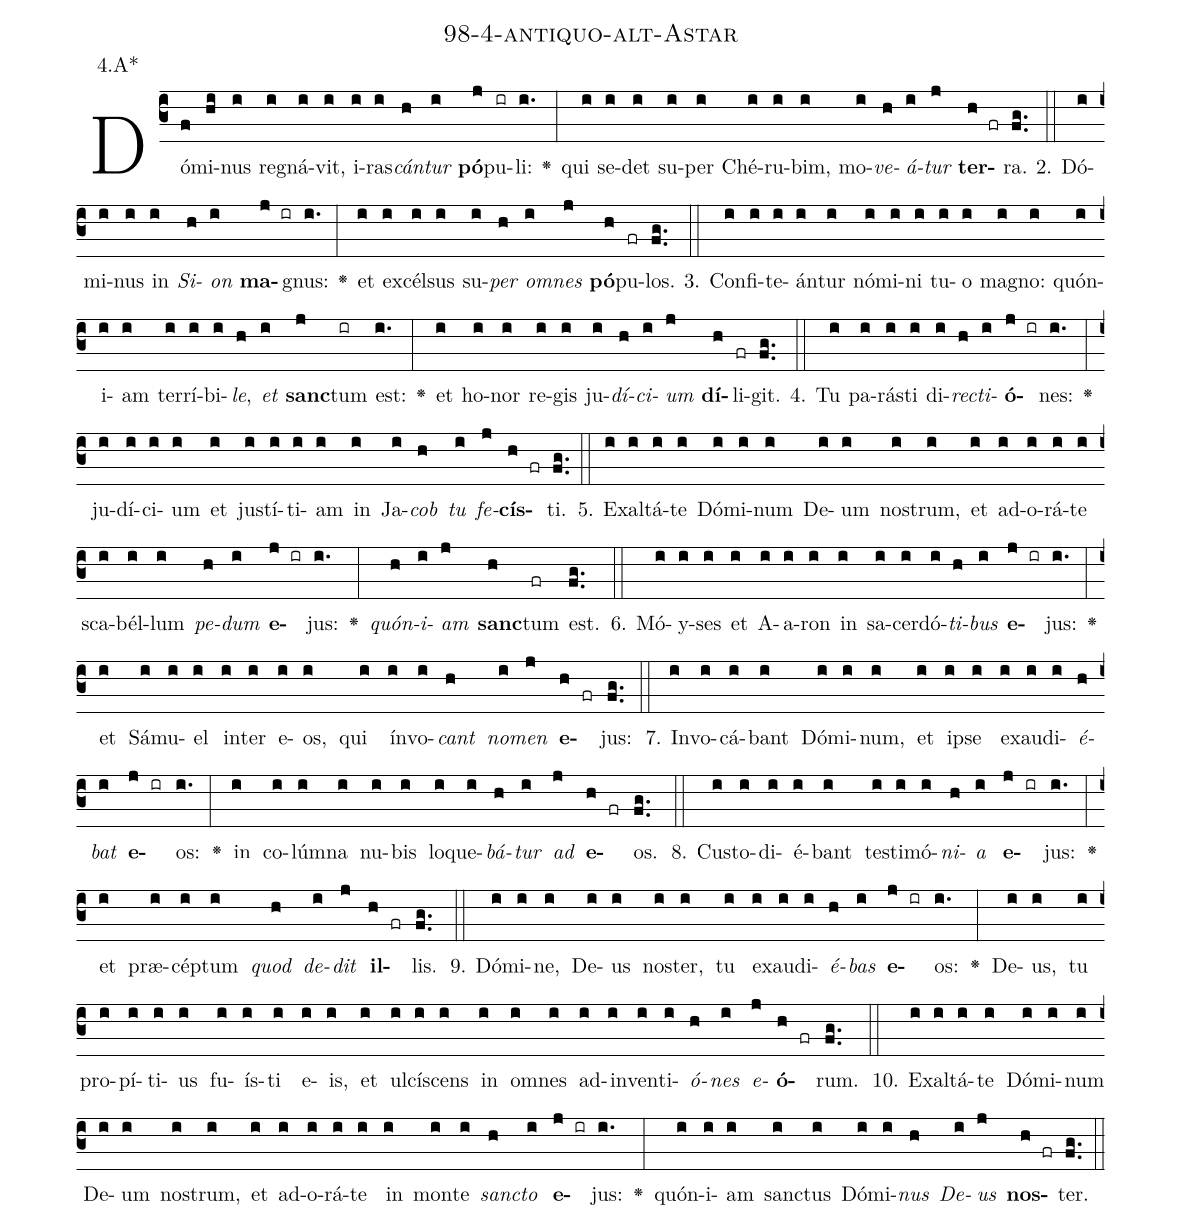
name: 98-4-antiquo-alt-Astar;
annotation: 4.A*;
%%
(c3)Dó(f)mi(hi)nus(i) re(i)gná(i)vit,(i) i(i)ras(i)<i>cán</i>(h)<i>tur</i>(i) <b>pó</b>(j)pu(ir)li:(i.) <v>\greheightstar</v>(:) qui(i) se(i)det(i) su(i)per(i) Ché(i)ru(i)bim,(i) mo(i)<i>ve</i>(h)<i>á</i>(i)<i>tur</i>(j) <b>ter</b>(h fr)ra.(fg..) (::)
2. Dó(i)mi(i)nus(i) in(i) <i>Si</i>(h)<i>on</i>(i) <b>ma</b>(j ir)gnus:(i.) <v>\greheightstar</v>(:) et(i) ex(i)cél(i)sus(i) su(i)<i>per</i>(h) <i>om</i>(i)<i>nes</i>(j) <b>pó</b>(h)pu(fr)los.(fg..) (::)
3. Con(i)fi(i)te(i)án(i)tur(i) nó(i)mi(i)ni(i) tu(i)o(i) ma(i)gno:(i) quón(i)i(i)am(i) ter(i)rí(i)bi(i)<i>le</i>,(h) <i>et</i>(i) <b>sanc</b>(j)tum(ir) est:(i.) <v>\greheightstar</v>(:) et(i) ho(i)nor(i) re(i)gis(i) ju(i)<i>dí</i>(h)<i>ci</i>(i)<i>um</i>(j) <b>dí</b>(h)li(fr)git.(fg..) (::)
4. Tu(i) pa(i)rás(i)ti(i) di(i)<i>rec</i>(h)<i>ti</i>(i)<b>ó</b>(j ir)nes:(i.) <v>\greheightstar</v>(:) ju(i)dí(i)ci(i)um(i) et(i) jus(i)tí(i)ti(i)am(i) in(i) Ja(i)<i>cob</i>(h) <i>tu</i>(i) <i>fe</i>(j)<b>cís</b>(h fr)ti.(fg..) (::)
5. Ex(i)al(i)tá(i)te(i) Dó(i)mi(i)num(i) De(i)um(i) nos(i)trum,(i) et(i) ad(i)o(i)rá(i)te(i) sca(i)bél(i)lum(i) <i>pe</i>(h)<i>dum</i>(i) <b>e</b>(j ir)jus:(i.) <v>\greheightstar</v>(:) <i>quón</i>(h)<i>i</i>(i)<i>am</i>(j) <b>sanc</b>(h)tum(fr) est.(fg..) (::)
6. Mó(i)y(i)ses(i) et(i) A(i)a(i)ron(i) in(i) sa(i)cer(i)dó(i)<i>ti</i>(h)<i>bus</i>(i) <b>e</b>(j ir)jus:(i.) <v>\greheightstar</v>(:) et(i) Sá(i)mu(i)el(i) in(i)ter(i) e(i)os,(i) qui(i) ín(i)vo(i)<i>cant</i>(h) <i>no</i>(i)<i>men</i>(j) <b>e</b>(h fr)jus:(fg..) (::)
7. In(i)vo(i)cá(i)bant(i) Dó(i)mi(i)num,(i) et(i) ip(i)se(i) ex(i)au(i)di(i)<i>é</i>(h)<i>bat</i>(i) <b>e</b>(j ir)os:(i.) <v>\greheightstar</v>(:) in(i) co(i)lúm(i)na(i) nu(i)bis(i) lo(i)que(i)<i>bá</i>(h)<i>tur</i>(i) <i>ad</i>(j) <b>e</b>(h fr)os.(fg..) (::)
8. Cus(i)to(i)di(i)é(i)bant(i) tes(i)ti(i)mó(i)<i>ni</i>(h)<i>a</i>(i) <b>e</b>(j ir)jus:(i.) <v>\greheightstar</v>(:) et(i) præ(i)cép(i)tum(i) <i>quod</i>(h) <i>de</i>(i)<i>dit</i>(j) <b>il</b>(h fr)lis.(fg..) (::)
9. Dó(i)mi(i)ne,(i) De(i)us(i) nos(i)ter,(i) tu(i) ex(i)au(i)di(i)<i>é</i>(h)<i>bas</i>(i) <b>e</b>(j ir)os:(i.) <v>\greheightstar</v>(:) De(i)us,(i) tu(i) pro(i)pí(i)ti(i)us(i) fu(i)ís(i)ti(i) e(i)is,(i) et(i) ul(i)cí(i)scens(i) in(i) om(i)nes(i) ad(i)in(i)ven(i)ti(i)<i>ó</i>(h)<i>nes</i>(i) <i>e</i>(j)<b>ó</b>(h fr)rum.(fg..) (::)
10. Ex(i)al(i)tá(i)te(i) Dó(i)mi(i)num(i) De(i)um(i) nos(i)trum,(i) et(i) ad(i)o(i)rá(i)te(i) in(i) mon(i)te(i) <i>sanc</i>(h)<i>to</i>(i) <b>e</b>(j ir)jus:(i.) <v>\greheightstar</v>(:) quón(i)i(i)am(i) sanc(i)tus(i) Dó(i)mi(i)<i>nus</i>(h) <i>De</i>(i)<i>us</i>(j) <b>nos</b>(h fr)ter.(fg..) (::)
